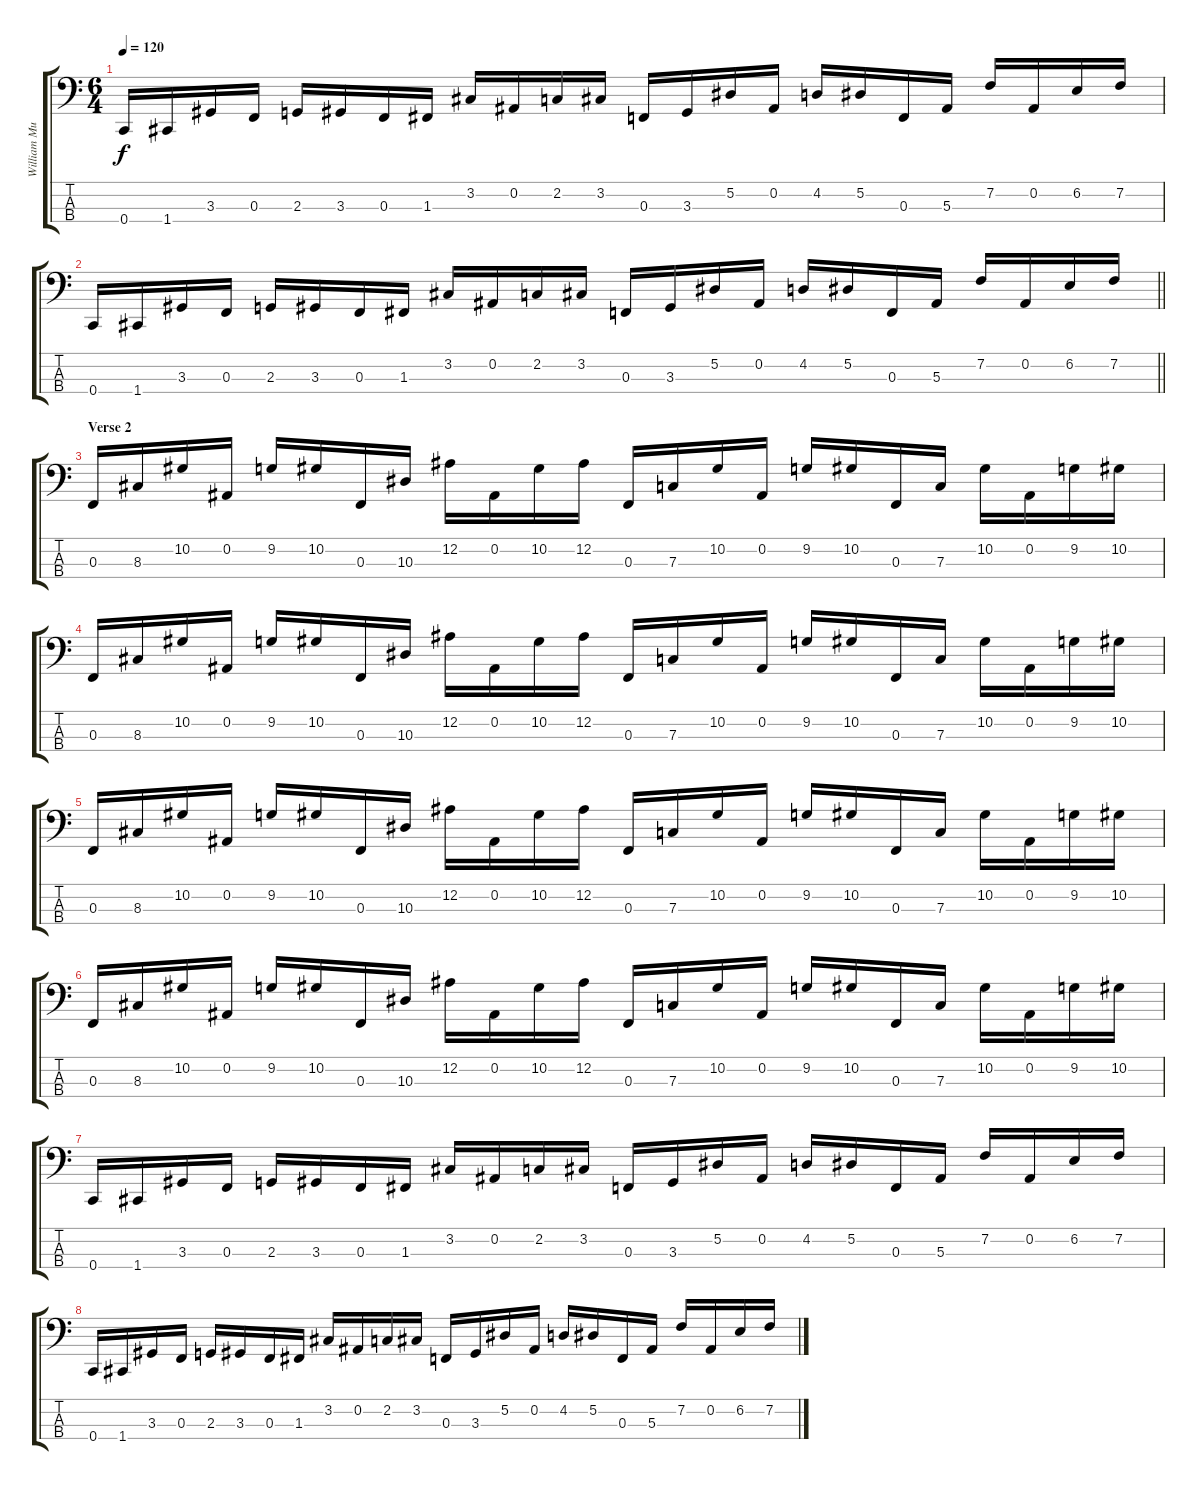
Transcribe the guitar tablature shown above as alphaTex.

\track ("William Murderface (Bass)" "William Mu") {instrument electricbasspick}
\staff {score tabs}
\tuning (Eb2 Bb1 F1 C1) {hide}
\ts (6 4)
\tempo 120
\clef f4
\ks c
0.4.16{dy f} 1.4.16 3.3.16 0.3.16 2.3.16 3.3.16 0.3.16 1.3.16 3.2.16 0.2.16 2.2.16 3.2.16 0.3.16 3.3.16 5.2.16 0.2.16 4.2.16 5.2.16 0.3.16 5.3.16 7.2.16 0.2.16 6.2.16 7.2.16 |
\barLineRight lightlight
0.4.16 1.4.16 3.3.16 0.3.16 2.3.16 3.3.16 0.3.16 1.3.16 3.2.16 0.2.16 2.2.16 3.2.16 0.3.16 3.3.16 5.2.16 0.2.16 4.2.16 5.2.16 0.3.16 5.3.16 7.2.16 0.2.16 6.2.16 7.2.16 |
\section ("" "Verse 2")
0.3.16 8.3.16 10.2.16 0.2.16 9.2.16 10.2.16 0.3.16 10.3.16 12.2.16 0.2.16 10.2.16 12.2.16 0.3.16 7.3.16 10.2.16 0.2.16 9.2.16 10.2.16 0.3.16 7.3.16 10.2.16 0.2.16 9.2.16 10.2.16 |
0.3.16 8.3.16 10.2.16 0.2.16 9.2.16 10.2.16 0.3.16 10.3.16 12.2.16 0.2.16 10.2.16 12.2.16 0.3.16 7.3.16 10.2.16 0.2.16 9.2.16 10.2.16 0.3.16 7.3.16 10.2.16 0.2.16 9.2.16 10.2.16 |
0.3.16 8.3.16 10.2.16 0.2.16 9.2.16 10.2.16 0.3.16 10.3.16 12.2.16 0.2.16 10.2.16 12.2.16 0.3.16 7.3.16 10.2.16 0.2.16 9.2.16 10.2.16 0.3.16 7.3.16 10.2.16 0.2.16 9.2.16 10.2.16 |
0.3.16 8.3.16 10.2.16 0.2.16 9.2.16 10.2.16 0.3.16 10.3.16 12.2.16 0.2.16 10.2.16 12.2.16 0.3.16 7.3.16 10.2.16 0.2.16 9.2.16 10.2.16 0.3.16 7.3.16 10.2.16 0.2.16 9.2.16 10.2.16 |
0.4.16 1.4.16 3.3.16 0.3.16 2.3.16 3.3.16 0.3.16 1.3.16 3.2.16 0.2.16 2.2.16 3.2.16 0.3.16 3.3.16 5.2.16 0.2.16 4.2.16 5.2.16 0.3.16 5.3.16 7.2.16 0.2.16 6.2.16 7.2.16 |
0.4.16 1.4.16 3.3.16 0.3.16 2.3.16 3.3.16 0.3.16 1.3.16 3.2.16 0.2.16 2.2.16 3.2.16 0.3.16 3.3.16 5.2.16 0.2.16 4.2.16 5.2.16 0.3.16 5.3.16 7.2.16 0.2.16 6.2.16 7.2.16
